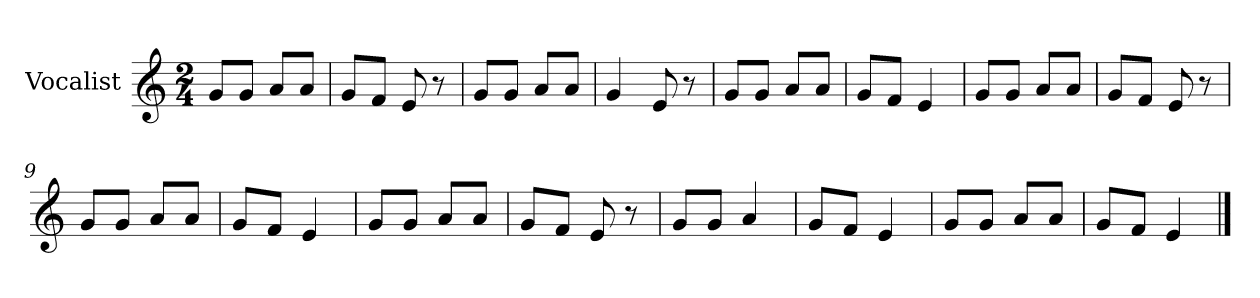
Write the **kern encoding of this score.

**kern
*part1
*staff1
*I"Vocalist
*k[]
*C:
*M2/4
=1
8gL
8gJ
8aL
8aJ
=2
8gL
8fJ
8e
8r
=3
8gL
8gJ
8aL
8aJ
=4
4g
8e
8r
=5
8gL
8gJ
8aL
8aJ
=6
8gL
8fJ
4e
=7
8gL
8gJ
8aL
8aJ
=8
8gL
8fJ
8e
8r
=9
8gL
8gJ
8aL
8aJ
=10
8gL
8fJ
4e
=11
8gL
8gJ
8aL
8aJ
=12
8gL
8fJ
8e
8r
=13
8gL
8gJ
4a
=14
8gL
8fJ
4e
=15
8gL
8gJ
8aL
8aJ
=16
8gL
8fJ
4e
==
*-
